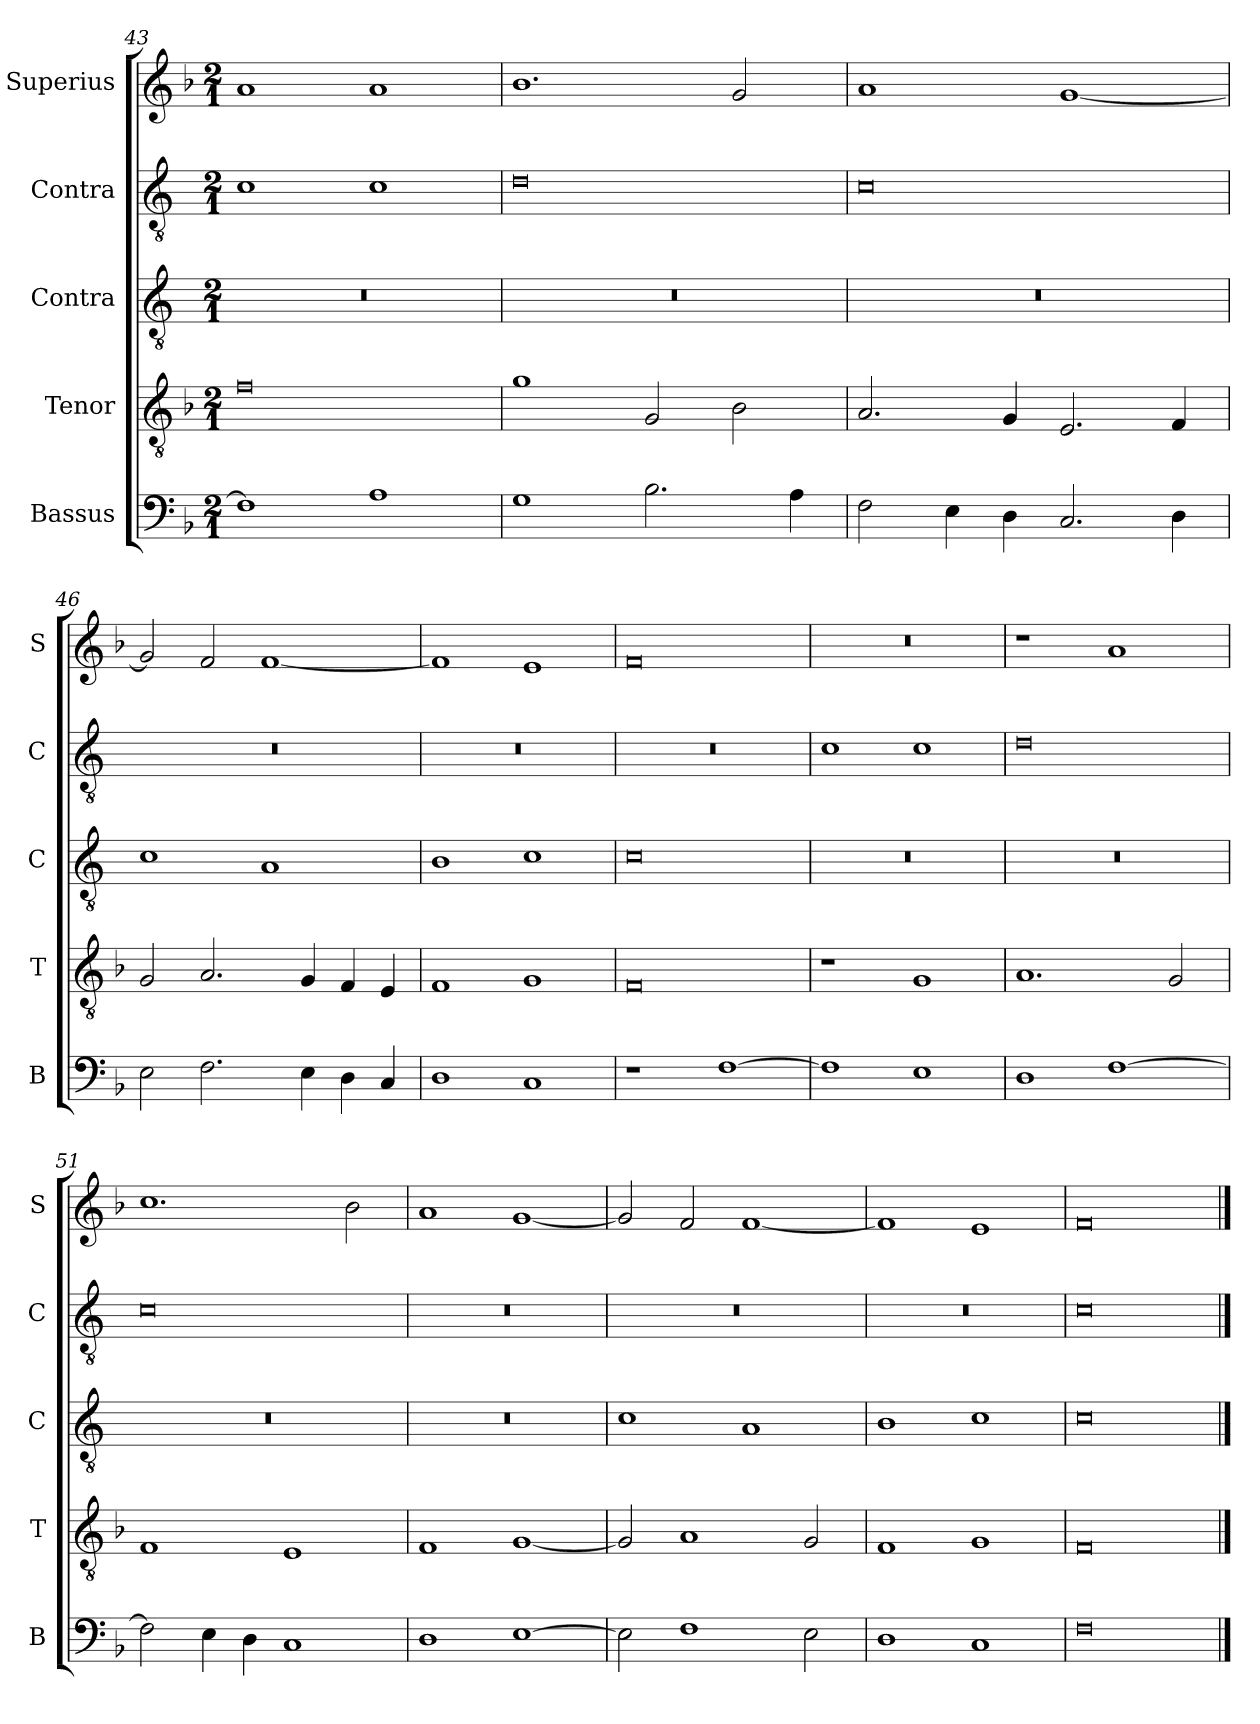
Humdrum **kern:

**kern	**kern	**kern	**kern	**kern
*part5	*part4	*part3	*part2	*part1
*staff5	*staff4	*staff3	*staff2	*staff1
*I"Bassus	*I"Tenor	*I"Contra	*I"Contra	*I"Superius
*I'B	*I'T	*I'C	*I'C	*I'S
*clefF4	*clefGv2	*clefGv2	*clefGv2	*clefG2
*k[b-]	*k[b-]	*k[]	*k[]	*k[b-]
*M2/1	*M2/1	*M2/1	*M2/1	*M2/1
=43	=43	=43	=43	=43
1F]	0f	0r	1c	1a
1A	.	.	1c	1a
=44	=44	=44	=44	=44
1G	1g	0r	0d	1.b-
2.B-	2G	.	.	.
.	2B-	.	.	2g
4A	.	.	.	.
=45	=45	=45	=45	=45
2F	2.A	0r	0c	1a
4E	.	.	.	.
4D	4G	.	.	.
2.C	2.E	.	.	[1g
4D	4F	.	.	.
=46	=46	=46	=46	=46
2E	2G	1c	0r	2g]
2.F	2.A	.	.	2f
.	.	1A	.	[1f
4E	4G	.	.	.
4D	4F	.	.	.
4C	4E	.	.	.
=47	=47	=47	=47	=47
1D	1F	1B	0r	1f]
1C	1G	1c	.	1e
=48	=48	=48	=48	=48
1r	0F	0c	0r	0f
[1F	.	.	.	.
=49	=49	=49	=49	=49
1F]	1r	0r	1c	0r
1E	1G	.	1c	.
=50	=50	=50	=50	=50
1D	1.A	0r	0d	1r
[1F	.	.	.	1a
.	2G	.	.	.
=51	=51	=51	=51	=51
2F]	1F	0r	0c	1.cc
4E	.	.	.	.
4D	.	.	.	.
1C	1E	.	.	.
.	.	.	.	2b-
=52	=52	=52	=52	=52
1D	1F	0r	0r	1a
[1E	[1G	.	.	[1g
=53	=53	=53	=53	=53
2E]	2G]	1c	0r	2g]
1F	1A	.	.	2f
.	.	1A	.	[1f
2E	2G	.	.	.
=54	=54	=54	=54	=54
1D	1F	1B	0r	1f]
1C	1G	1c	.	1e
=55	=55	=55	=55	=55
0F	0F	0c	0c	0f
==	==	==	==	==
*-	*-	*-	*-	*-
